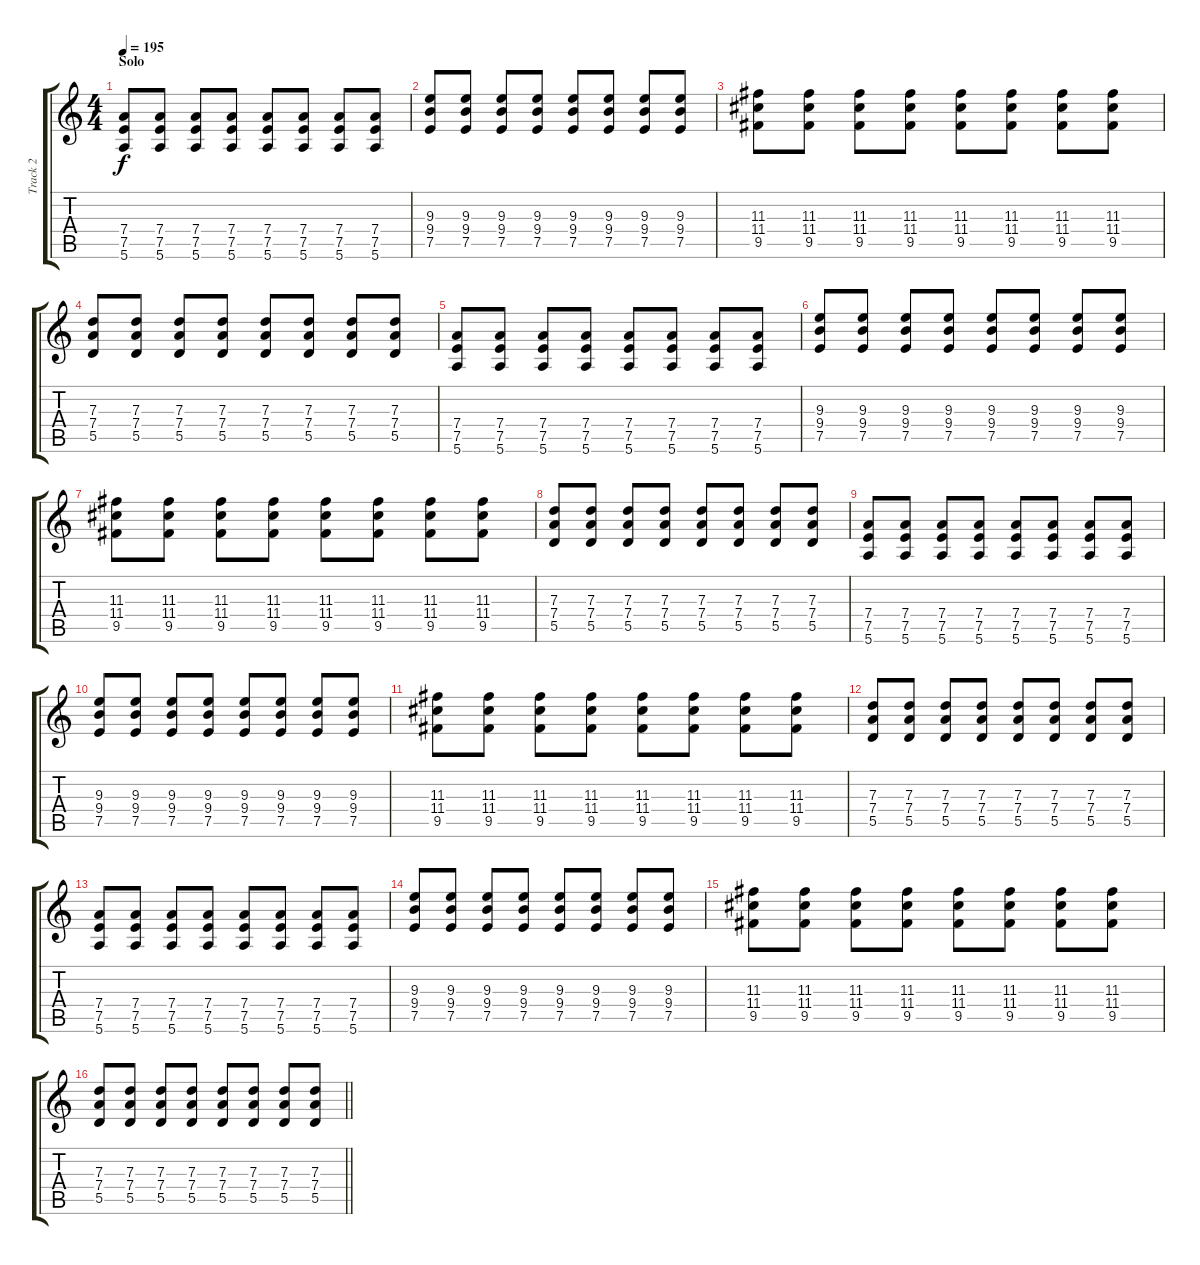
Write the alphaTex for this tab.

\track ("Track 2" "Track 2") {instrument overdrivenguitar}
\staff {score tabs}
\tuning (E4 B3 G3 D3 A2 E2) {hide}
\ts (4 4)
\section ("" "Solo")
\tempo 195
\clef g2
\ks c
(7.4 7.5 5.6).8{dy f} (7.4 7.5 5.6).8 (7.4 7.5 5.6).8 (7.4 7.5 5.6).8 (7.4 7.5 5.6).8 (7.4 7.5 5.6).8 (7.4 7.5 5.6).8 (7.4 7.5 5.6).8 |
(9.3 9.4 7.5).8 (9.3 9.4 7.5).8 (9.3 9.4 7.5).8 (9.3 9.4 7.5).8 (9.3 9.4 7.5).8 (9.3 9.4 7.5).8 (9.3 9.4 7.5).8 (9.3 9.4 7.5).8 |
(11.3 11.4 9.5).8 (11.3 11.4 9.5).8 (11.3 11.4 9.5).8 (11.3 11.4 9.5).8 (11.3 11.4 9.5).8 (11.3 11.4 9.5).8 (11.3 11.4 9.5).8 (11.3 11.4 9.5).8 |
(7.3 7.4 5.5).8 (7.3 7.4 5.5).8 (7.3 7.4 5.5).8 (7.3 7.4 5.5).8 (7.3 7.4 5.5).8 (7.3 7.4 5.5).8 (7.3 7.4 5.5).8 (7.3 7.4 5.5).8 |
(7.4 7.5 5.6).8 (7.4 7.5 5.6).8 (7.4 7.5 5.6).8 (7.4 7.5 5.6).8 (7.4 7.5 5.6).8 (7.4 7.5 5.6).8 (7.4 7.5 5.6).8 (7.4 7.5 5.6).8 |
(9.3 9.4 7.5).8 (9.3 9.4 7.5).8 (9.3 9.4 7.5).8 (9.3 9.4 7.5).8 (9.3 9.4 7.5).8 (9.3 9.4 7.5).8 (9.3 9.4 7.5).8 (9.3 9.4 7.5).8 |
(11.3 11.4 9.5).8 (11.3 11.4 9.5).8 (11.3 11.4 9.5).8 (11.3 11.4 9.5).8 (11.3 11.4 9.5).8 (11.3 11.4 9.5).8 (11.3 11.4 9.5).8 (11.3 11.4 9.5).8 |
(7.3 7.4 5.5).8 (7.3 7.4 5.5).8 (7.3 7.4 5.5).8 (7.3 7.4 5.5).8 (7.3 7.4 5.5).8 (7.3 7.4 5.5).8 (7.3 7.4 5.5).8 (7.3 7.4 5.5).8 |
(7.4 7.5 5.6).8 (7.4 7.5 5.6).8 (7.4 7.5 5.6).8 (7.4 7.5 5.6).8 (7.4 7.5 5.6).8 (7.4 7.5 5.6).8 (7.4 7.5 5.6).8 (7.4 7.5 5.6).8 |
(9.3 9.4 7.5).8 (9.3 9.4 7.5).8 (9.3 9.4 7.5).8 (9.3 9.4 7.5).8 (9.3 9.4 7.5).8 (9.3 9.4 7.5).8 (9.3 9.4 7.5).8 (9.3 9.4 7.5).8 |
(11.3 11.4 9.5).8 (11.3 11.4 9.5).8 (11.3 11.4 9.5).8 (11.3 11.4 9.5).8 (11.3 11.4 9.5).8 (11.3 11.4 9.5).8 (11.3 11.4 9.5).8 (11.3 11.4 9.5).8 |
(7.3 7.4 5.5).8 (7.3 7.4 5.5).8 (7.3 7.4 5.5).8 (7.3 7.4 5.5).8 (7.3 7.4 5.5).8 (7.3 7.4 5.5).8 (7.3 7.4 5.5).8 (7.3 7.4 5.5).8 |
(7.4 7.5 5.6).8 (7.4 7.5 5.6).8 (7.4 7.5 5.6).8 (7.4 7.5 5.6).8 (7.4 7.5 5.6).8 (7.4 7.5 5.6).8 (7.4 7.5 5.6).8 (7.4 7.5 5.6).8 |
(9.3 9.4 7.5).8 (9.3 9.4 7.5).8 (9.3 9.4 7.5).8 (9.3 9.4 7.5).8 (9.3 9.4 7.5).8 (9.3 9.4 7.5).8 (9.3 9.4 7.5).8 (9.3 9.4 7.5).8 |
(11.3 11.4 9.5).8 (11.3 11.4 9.5).8 (11.3 11.4 9.5).8 (11.3 11.4 9.5).8 (11.3 11.4 9.5).8 (11.3 11.4 9.5).8 (11.3 11.4 9.5).8 (11.3 11.4 9.5).8 |
\barLineRight lightlight
(7.3 7.4 5.5).8 (7.3 7.4 5.5).8 (7.3 7.4 5.5).8 (7.3 7.4 5.5).8 (7.3 7.4 5.5).8 (7.3 7.4 5.5).8 (7.3 7.4 5.5).8 (7.3 7.4 5.5).8
